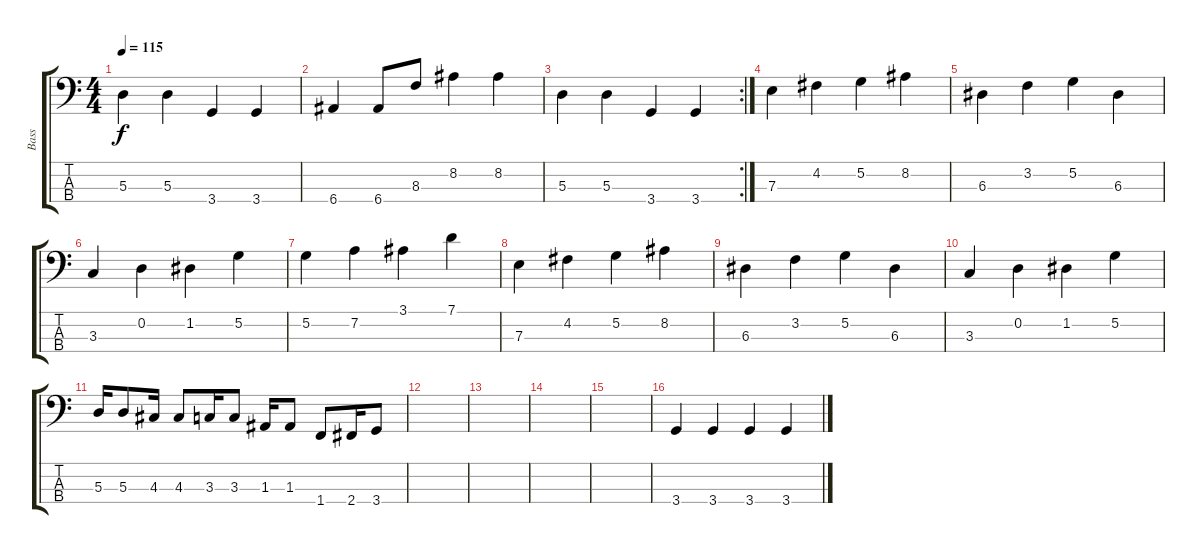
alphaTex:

\track ("Bass" "Bass") {instrument electricbassfinger}
\staff {score tabs}
\tuning (G2 D2 A1 E1) {hide}
\ts (4 4)
\tempo 115
\clef f4
\ks c
5.3.4{dy f} 5.3.4 3.4.4 3.4.4 |
6.4.4 6.4.8 8.3.8 8.2.4 8.2.4 |
\rc 2
5.3.4 5.3.4 3.4.4 3.4.4 |
7.3.4 4.2.4 5.2.4 8.2.4 |
6.3.4 3.2.4 5.2.4 6.3.4 |
3.3.4 0.2.4 1.2.4 5.2.4 |
5.2.4 7.2.4 3.1.4 7.1.4 |
7.3.4 4.2.4 5.2.4 8.2.4 |
6.3.4 3.2.4 5.2.4 6.3.4 |
3.3.4 0.2.4 1.2.4 5.2.4 |
5.3.16 5.3.8 4.3.16 4.3.8 3.3.16 3.3.8 1.3.16 1.3.8 1.4.8 2.4.16 3.4.8 |
|
|
|
|
3.4.4 3.4.4 3.4.4 3.4.4
